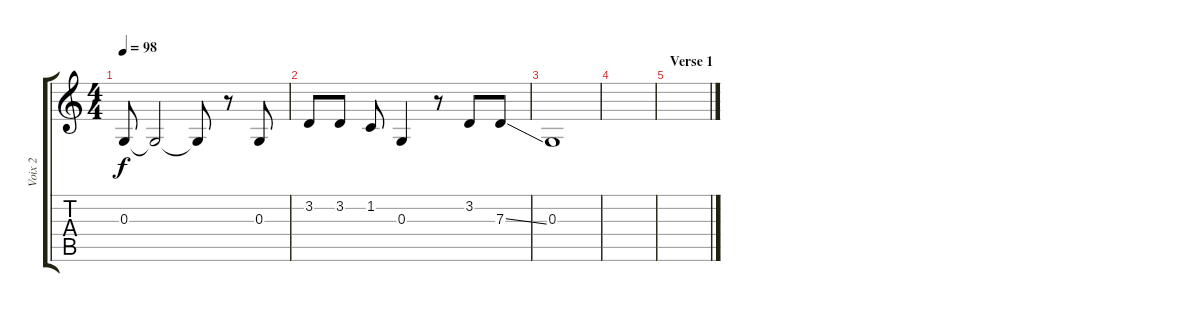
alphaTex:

\track ("Voix 2" "Voix 2") {instrument voiceoohs}
\staff {score tabs}
\tuning (E4 B3 G3 D3 A2 E2) {hide}
\ts (4 4)
\tempo 98
\clef g2
\ks c
0.3.8{dy f} 0.3{t}.2 0.3{t}.8 r.8 0.3.8 |
3.2.8 3.2.8 1.2.8 0.3.4 r.8 3.2.8 7.3{ss}.8 |
0.3.1 |
|
\section ("" "Verse 1")
